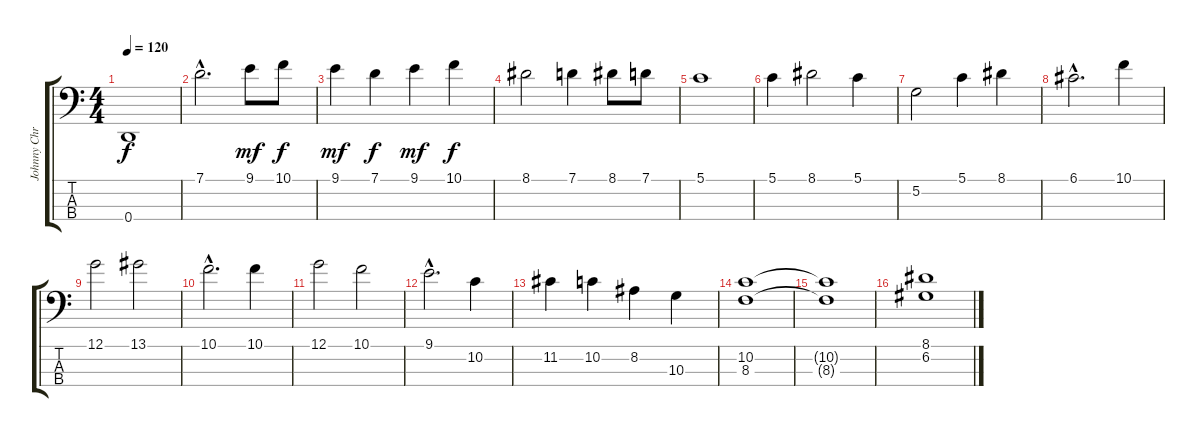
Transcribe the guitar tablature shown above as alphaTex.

\track ("Johnny Christ" "Johnny Chr") {instrument electricbasspick}
\staff {score tabs}
\tuning (G2 D2 A1 D1) {hide}
\ts (4 4)
\tempo 120
\clef f4
\ks c
0.4{t}.1{dy f} |
7.1{hac}.2{d volume 16 instrument violin} 9.1.8{dy mf} 10.1.8{dy f} |
9.1.4{dy mf} 7.1.4{dy f} 9.1.4{dy mf} 10.1.4{dy f} |
8.1.2 7.1.4 8.1.8 7.1.8 |
5.1.1 |
5.1.4 8.1.2 5.1.4 |
5.2.2 5.1.4 8.1.4 |
6.1{hac}.2{d} 10.1.4 |
12.1.2 13.1.2 |
10.1{hac}.2{d} 10.1.4 |
12.1.2 10.1.2 |
9.1{hac}.2{d} 10.2.4 |
11.2.4 10.2.4 8.2.4 10.3.4 |
(10.2 8.3).1{instrument viola} |
(10.2{t} 8.3{t}).1 |
(8.1 6.2).1
